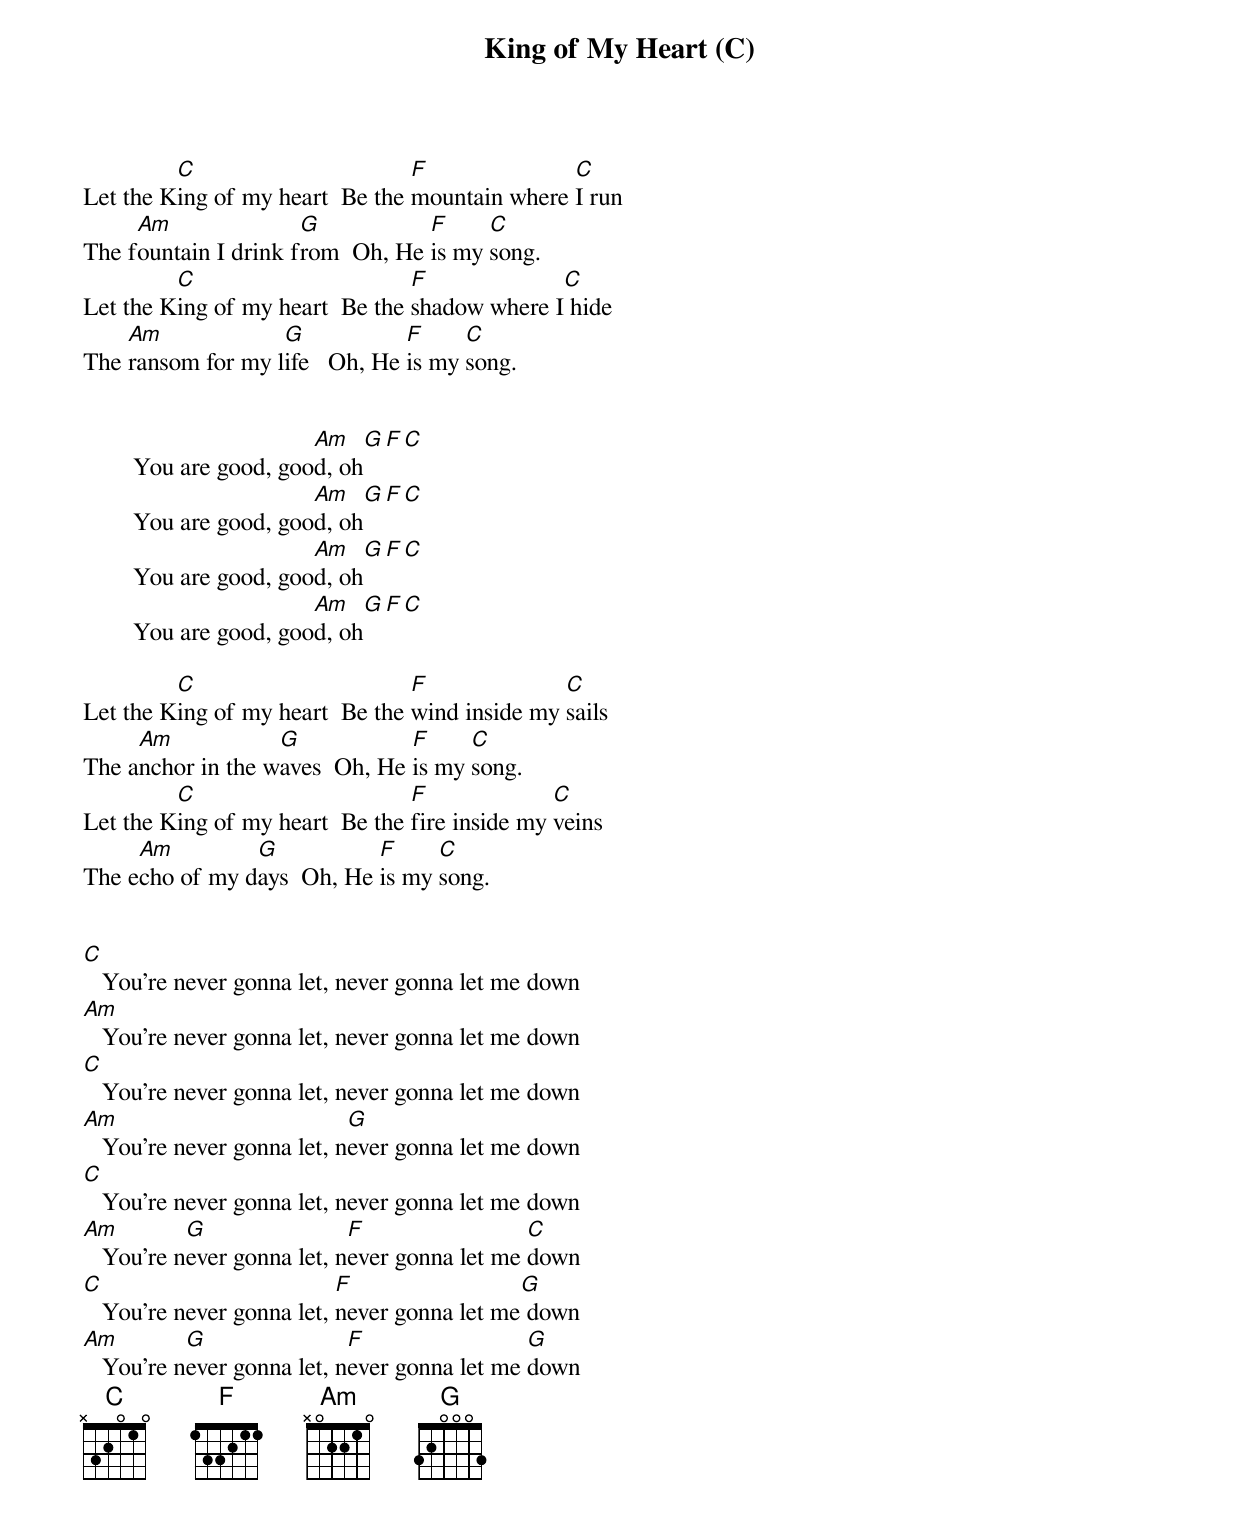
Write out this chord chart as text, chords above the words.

King of My Heart (C)

         C                       F              C
Let the King of my heart  Be the mountain where I run
     Am               G           F     C
The fountain I drink from  Oh, He is my song.
         C                       F             C
Let the King of my heart  Be the shadow where I hide
    Am             G            F     C
The ransom for my life   Oh, He is my song.


			 Am    G    F  C
	You are good, good, oh
			 Am    G    F  C
	You are good, good, oh
			 Am    G    F  C
	You are good, good, oh
			 Am    G    F  C
	You are good, good, oh

         C                       F              C
Let the King of my heart  Be the wind inside my sails
     Am            G            F     C
The anchor in the waves  Oh, He is my song.
         C                       F              C
Let the King of my heart  Be the fire inside my veins
     Am         G           F     C
The echo of my days  Oh, He is my song.


C
   You’re never gonna let, never gonna let me down
Am
   You’re never gonna let, never gonna let me down
C
   You’re never gonna let, never gonna let me down
Am                          G
   You’re never gonna let, never gonna let me down
C
   You’re never gonna let, never gonna let me down
Am         G                F                 C
   You’re never gonna let, never gonna let me down
C                          F                 G
   You’re never gonna let, never gonna let me down
Am         G                F                 G
   You’re never gonna let, never gonna let me down
